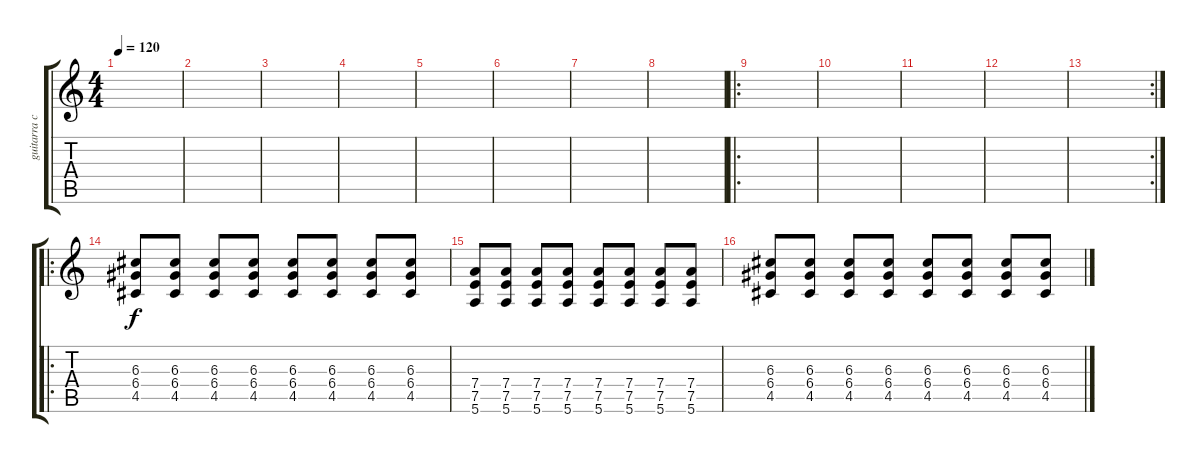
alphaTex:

\track ("guitarra c/distorcion" "guitarra c") {instrument distortionguitar}
\staff {score tabs}
\tuning (E4 B3 G3 D3 A2 E2) {hide}
\ts (4 4)
\tempo 120
\clef g2
\ks c
|
|
|
|
|
|
|
|
\ro
|
|
|
|
\rc 2
|
\ro
(6.3 6.4 4.5).8 (6.3 6.4 4.5).8 (6.3 6.4 4.5).8 (6.3 6.4 4.5).8 (6.3 6.4 4.5).8 (6.3 6.4 4.5).8 (6.3 6.4 4.5).8 (6.3 6.4 4.5).8 |
(7.4 7.5 5.6).8 (7.4 7.5 5.6).8 (7.4 7.5 5.6).8 (7.4 7.5 5.6).8 (7.4 7.5 5.6).8 (7.4 7.5 5.6).8 (7.4 7.5 5.6).8 (7.4 7.5 5.6).8 |
(6.3 6.4 4.5).8 (6.3 6.4 4.5).8 (6.3 6.4 4.5).8 (6.3 6.4 4.5).8 (6.3 6.4 4.5).8 (6.3 6.4 4.5).8 (6.3 6.4 4.5).8 (6.3 6.4 4.5).8
